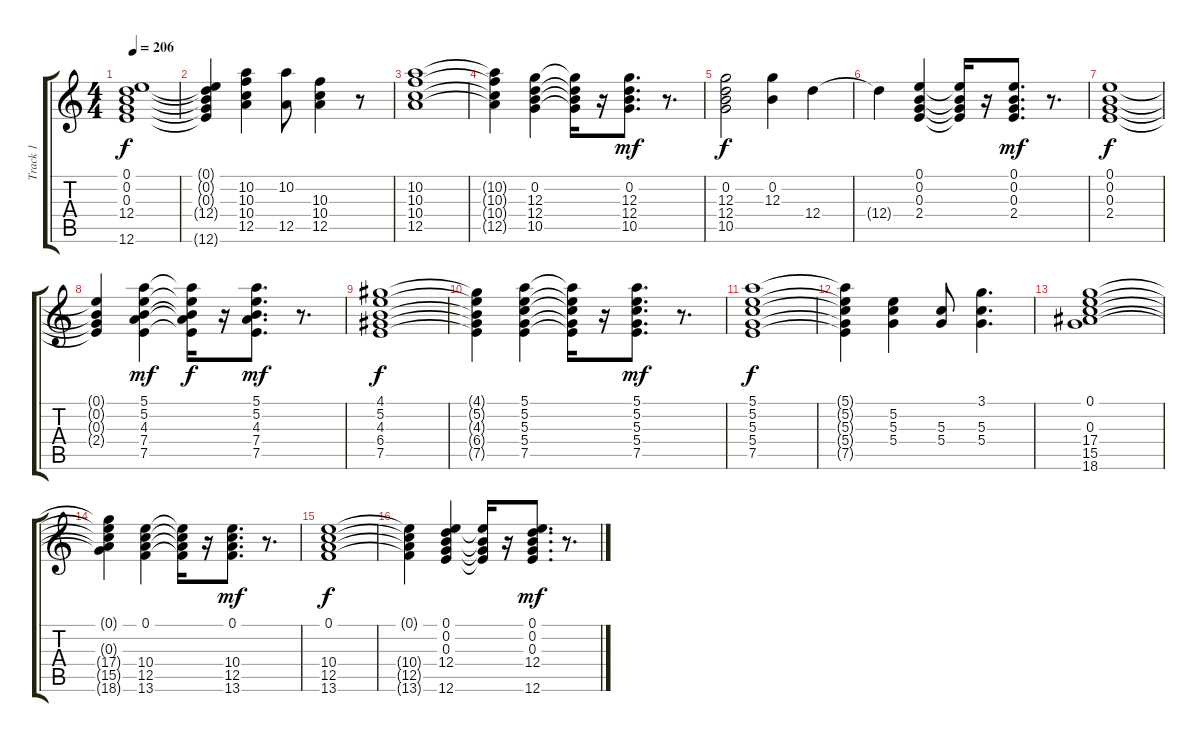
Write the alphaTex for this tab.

\track ("Track 1" "Track 1") {instrument acousticguitarsteel}
\staff {score tabs}
\tuning (E4 B3 G3 D3 A2 E2) {hide}
\ts (4 4)
\tempo 206
\clef g2
\ks c
(0.1 0.2 0.3 12.4 12.6).1{dy f} |
(0.1{t} 0.2{t} 0.3{t} 12.4{t} 12.6{t}).4 (10.2 10.3 10.4 12.5).4 (10.2 12.5).8 (10.3 10.4 12.5).4 r.8 |
(10.2 10.3 10.4 12.5).1 |
(10.2{t} 10.3{t} 10.4{t} 12.5{t}).4 (0.2 12.3 12.4 10.5).4 (0.2{t} 12.3{t} 12.4{t} 10.5{t}).16 r.16 (0.2 12.3 12.4 10.5).8{d dy mf} r.8{d} |
(0.2 12.3 12.4 10.5).2{dy f} (0.2 12.3).4 12.4.4 |
12.4{t}.4 (0.1 0.2 0.3 2.4).4 (0.1{t} 0.2{t} 0.3{t} 2.4{t}).16 r.16 (0.1 0.2 0.3 2.4).8{d dy mf} r.8{d} |
(0.1 0.2 0.3 2.4).1{dy f} |
(0.1{t} 0.2{t} 0.3{t} 2.4{t}).4 (5.1 5.2 4.3 7.4 7.5).4{dy mf} (5.1{t} 5.2{t} 4.3{t} 7.4{t} 7.5{t}).16{dy f} r.16 (5.1 5.2 4.3 7.4 7.5).8{d dy mf} r.8{d} |
(4.1 5.2 4.3 6.4 7.5).1{dy f} |
(4.1{t} 5.2{t} 4.3{t} 6.4{t} 7.5{t}).4 (5.1 5.2 5.3 5.4 7.5).4 (5.1{t} 5.2{t} 5.3{t} 5.4{t} 7.5{t}).16 r.16 (5.1 5.2 5.3 5.4 7.5).8{d dy mf} r.8{d} |
(5.1 5.2 5.3 5.4 7.5).1{dy f} |
(5.1{t} 5.2{t} 5.3{t} 5.4{t} 7.5{t}).4 (5.2 5.3 5.4).4 (5.3 5.4).8 (3.1 5.3 5.4).4{d} |
(0.1 0.3 17.4 15.5 18.6).1 |
(0.1{t} 0.3{t} 17.4{t} 15.5{t} 18.6{t}).4 (0.1 10.4 12.5 13.6).4 (0.1{t} 10.4{t} 12.5{t} 13.6{t}).16 r.16 (0.1 10.4 12.5 13.6).8{d dy mf} r.8{d} |
(0.1 10.4 12.5 13.6).1{dy f} |
(0.1{t} 10.4{t} 12.5{t} 13.6{t}).4 (0.1 0.2 0.3 12.4 12.6).4 (0.1{t} 0.2{t} 0.3{t} 12.6{t}).16 r.16 (0.1 0.2 0.3 12.4 12.6).8{d dy mf} r.8{d}
